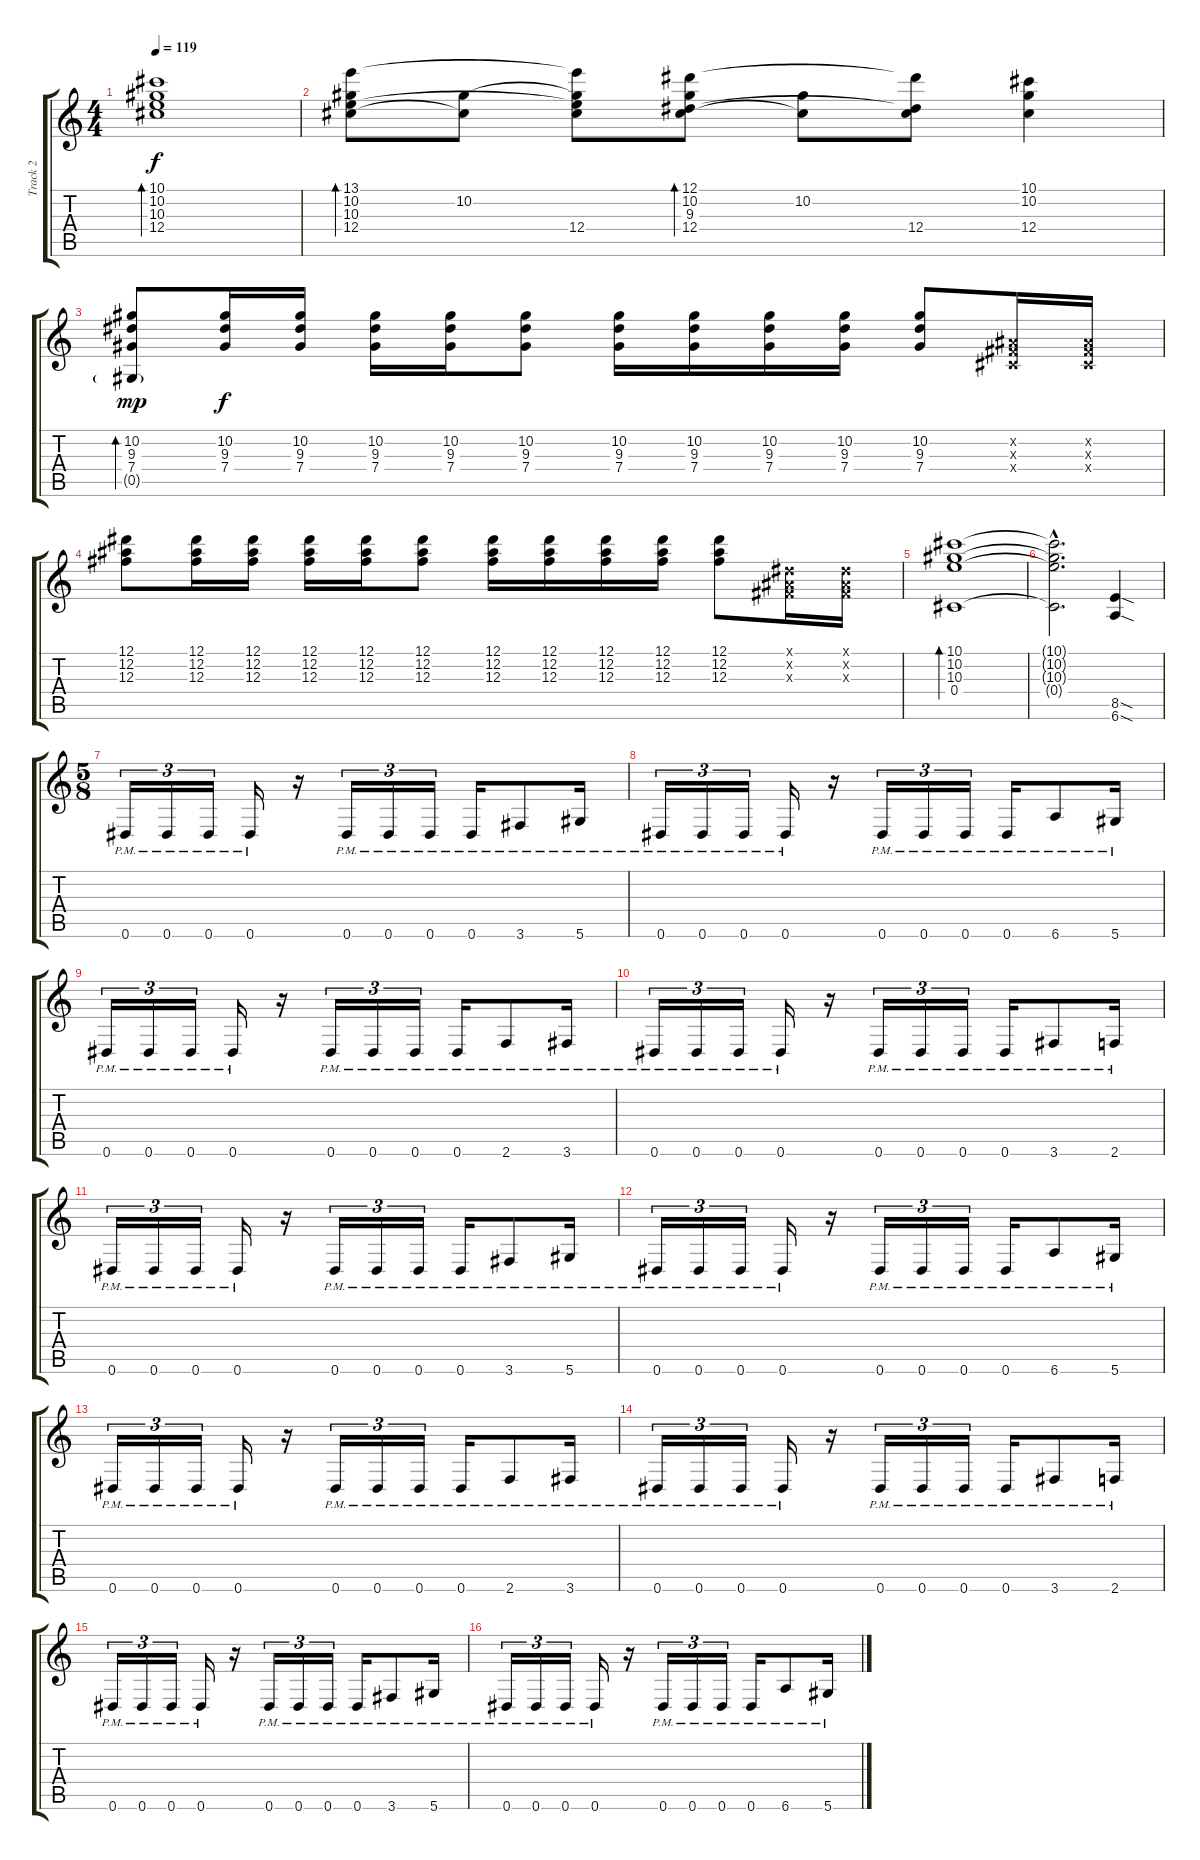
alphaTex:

\track ("Track 2" "Track 2") {instrument overdrivenguitar}
\staff {score tabs}
\tuning (Eb4 Bb3 Gb3 Db3 Ab2 Eb2) {hide}
\ts (4 4)
\tempo 119
\clef g2
\ks c
(10.1 10.2 10.3 12.4).1{bd 240 dy f} |
(13.1 10.2 10.3 12.4).8{bd 240} (10.2 12.4{t}).8 (13.1{t} 10.2{t} 10.3{t} 12.4).8 (12.1 10.2 9.3 12.4).8{bd 240} (10.2 12.4{t}).8 (12.1{t} 9.3{t} 12.4).8 (10.1 10.2 12.4).4 |
(10.2 9.3 7.4 0.5{g}).8{bd 240 dy mp} (10.2 9.3 7.4).16{dy f} (10.2 9.3 7.4).16 (10.2 9.3 7.4).16 (10.2 9.3 7.4).16 (10.2 9.3 7.4).8 (10.2 9.3 7.4).16 (10.2 9.3 7.4).16 (10.2 9.3 7.4).16 (10.2 9.3 7.4).16 (10.2 9.3 7.4).8 (0.2{x} 0.3{x} 0.4{x}).16 (0.2{x} 0.3{x} 0.4{x}).16 |
(12.1 12.2 12.3).8 (12.1 12.2 12.3).16 (12.1 12.2 12.3).16 (12.1 12.2 12.3).16 (12.1 12.2 12.3).16 (12.1 12.2 12.3).8 (12.1 12.2 12.3).16 (12.1 12.2 12.3).16 (12.1 12.2 12.3).16 (12.1 12.2 12.3).16 (12.1 12.2 12.3).8 (0.1{x} 0.2{x} 0.3{x}).16 (0.1{x} 0.2{x} 0.3{x}).16 |
(10.1 10.2 10.3 0.4).1{bd 240} |
(10.1{hac t} 10.2{hac t} 10.3{hac t} 0.4{hac t}).2{d} (8.5{sod} 6.6{sod}).4 |
\ts (5 8)
0.6{pm}.16{tu (3 2)} 0.6{pm}.16{tu (3 2)} 0.6{pm}.16{tu (3 2)} 0.6{pm}.16 r.16 0.6{pm}.16{tu (3 2)} 0.6{pm}.16{tu (3 2)} 0.6{pm}.16{tu (3 2)} 0.6{pm}.16 3.6{pm}.8 5.6{pm}.16 |
0.6{pm}.16{tu (3 2)} 0.6{pm}.16{tu (3 2)} 0.6{pm}.16{tu (3 2)} 0.6{pm}.16 r.16 0.6{pm}.16{tu (3 2)} 0.6{pm}.16{tu (3 2)} 0.6{pm}.16{tu (3 2)} 0.6{pm}.16 6.6{pm}.8 5.6{pm}.16 |
0.6{pm}.16{tu (3 2)} 0.6{pm}.16{tu (3 2)} 0.6{pm}.16{tu (3 2)} 0.6{pm}.16 r.16 0.6{pm}.16{tu (3 2)} 0.6{pm}.16{tu (3 2)} 0.6{pm}.16{tu (3 2)} 0.6{pm}.16 2.6{pm}.8 3.6{pm}.16 |
0.6{pm}.16{tu (3 2)} 0.6{pm}.16{tu (3 2)} 0.6{pm}.16{tu (3 2)} 0.6{pm}.16 r.16 0.6{pm}.16{tu (3 2)} 0.6{pm}.16{tu (3 2)} 0.6{pm}.16{tu (3 2)} 0.6{pm}.16 3.6{pm}.8 2.6{pm}.16 |
0.6{pm}.16{tu (3 2)} 0.6{pm}.16{tu (3 2)} 0.6{pm}.16{tu (3 2)} 0.6{pm}.16 r.16 0.6{pm}.16{tu (3 2)} 0.6{pm}.16{tu (3 2)} 0.6{pm}.16{tu (3 2)} 0.6{pm}.16 3.6{pm}.8 5.6{pm}.16 |
0.6{pm}.16{tu (3 2)} 0.6{pm}.16{tu (3 2)} 0.6{pm}.16{tu (3 2)} 0.6{pm}.16 r.16 0.6{pm}.16{tu (3 2)} 0.6{pm}.16{tu (3 2)} 0.6{pm}.16{tu (3 2)} 0.6{pm}.16 6.6{pm}.8 5.6{pm}.16 |
0.6{pm}.16{tu (3 2)} 0.6{pm}.16{tu (3 2)} 0.6{pm}.16{tu (3 2)} 0.6{pm}.16 r.16 0.6{pm}.16{tu (3 2)} 0.6{pm}.16{tu (3 2)} 0.6{pm}.16{tu (3 2)} 0.6{pm}.16 2.6{pm}.8 3.6{pm}.16 |
0.6{pm}.16{tu (3 2)} 0.6{pm}.16{tu (3 2)} 0.6{pm}.16{tu (3 2)} 0.6{pm}.16 r.16 0.6{pm}.16{tu (3 2)} 0.6{pm}.16{tu (3 2)} 0.6{pm}.16{tu (3 2)} 0.6{pm}.16 3.6{pm}.8 2.6{pm}.16 |
0.6{pm}.16{tu (3 2)} 0.6{pm}.16{tu (3 2)} 0.6{pm}.16{tu (3 2)} 0.6{pm}.16 r.16 0.6{pm}.16{tu (3 2)} 0.6{pm}.16{tu (3 2)} 0.6{pm}.16{tu (3 2)} 0.6{pm}.16 3.6{pm}.8 5.6{pm}.16 |
0.6{pm}.16{tu (3 2)} 0.6{pm}.16{tu (3 2)} 0.6{pm}.16{tu (3 2)} 0.6{pm}.16 r.16 0.6{pm}.16{tu (3 2)} 0.6{pm}.16{tu (3 2)} 0.6{pm}.16{tu (3 2)} 0.6{pm}.16 6.6{pm}.8 5.6{pm}.16
